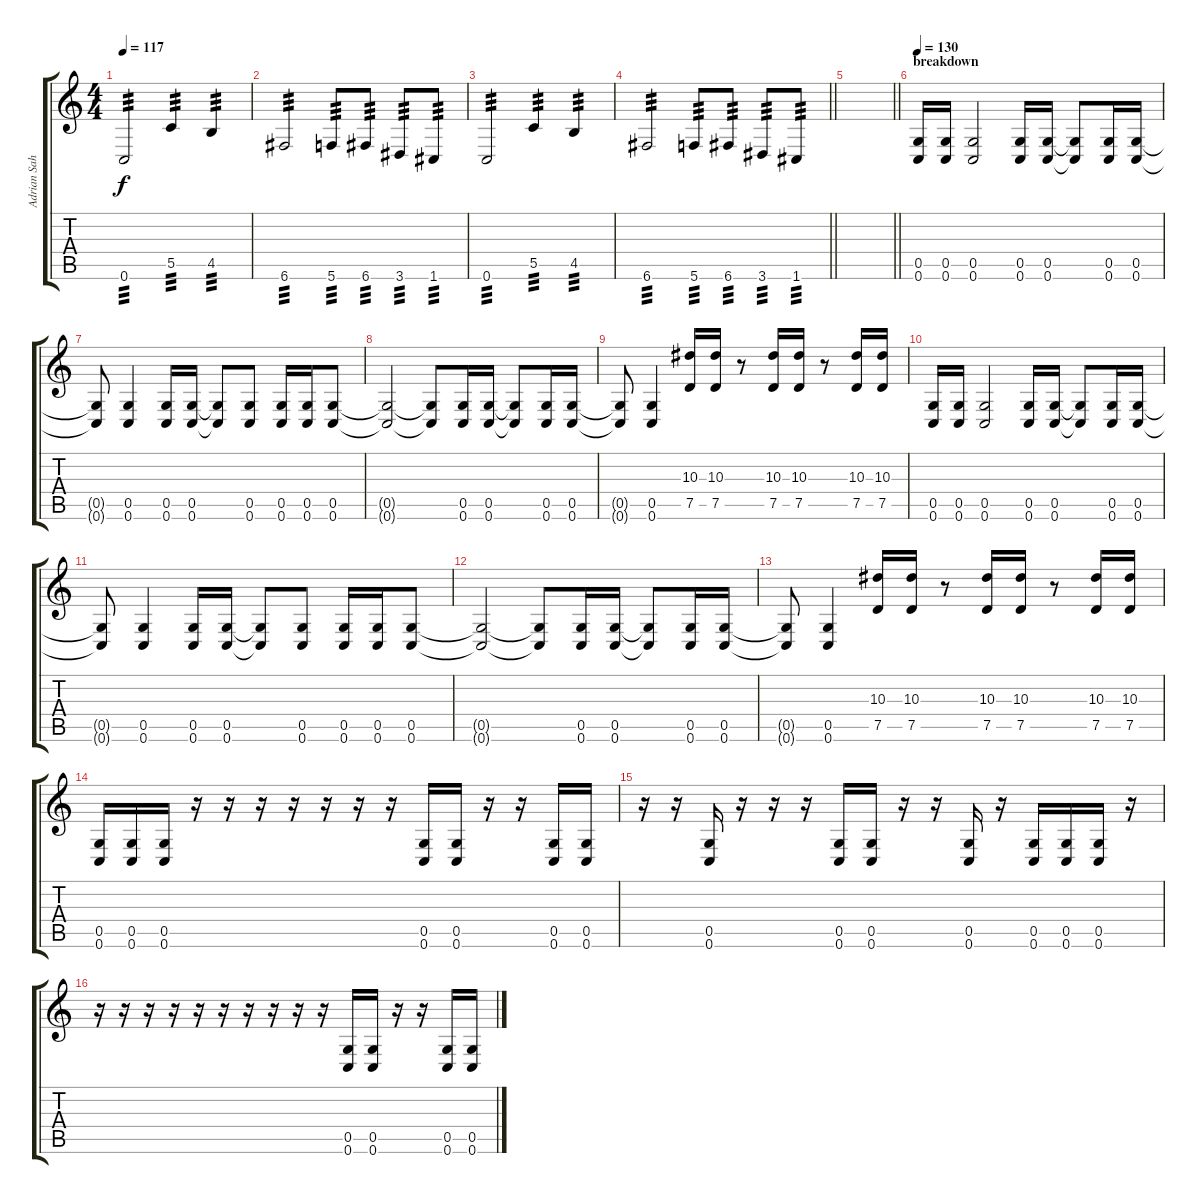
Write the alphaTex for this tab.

\track ("Adrian Sahid" "Adrian Sah") {instrument distortionguitar}
\staff {score tabs}
\tuning (D4 A3 F3 C3 G2 C2) {hide}
\ts (4 4)
\tempo 117
\clef g2
\ks c
0.6.2{tp 3 dy f} 5.5.4{tp 3} 4.5.4{tp 3} |
6.6.2{tp 3} 5.6.8{tp 3} 6.6.8{tp 3} 3.6.8{tp 3} 1.6.8{tp 3} |
0.6.2{tp 3} 5.5.4{tp 3} 4.5.4{tp 3} |
\barLineRight lightlight
6.6.2{tp 3} 5.6.8{tp 3} 6.6.8{tp 3} 3.6.8{tp 3} 1.6.8{tp 3} |
\barLineRight lightlight
|
\section ("" "breakdown")
\tempo 130
(0.5 0.6).16 (0.5 0.6).16 (0.5 0.6).2 (0.5 0.6).16 (0.5 0.6).16 (0.5{t} 0.6{t}).8 (0.5 0.6).16 (0.5 0.6).16 |
(0.5{t} 0.6{t}).8 (0.5 0.6).4 (0.5 0.6).16 (0.5 0.6).16 (0.5{t} 0.6{t}).8 (0.5 0.6).8 (0.5 0.6).16 (0.5 0.6).16 (0.5 0.6).8 |
(0.5{t} 0.6{t}).2 (0.5{t} 0.6{t}).8 (0.5 0.6).16 (0.5 0.6).16 (0.5{t} 0.6{t}).8 (0.5 0.6).16 (0.5 0.6).16 |
(0.5{t} 0.6{t}).8 (0.5 0.6).4 (10.3 7.5).16 (10.3 7.5).16 r.8 (10.3 7.5).16 (10.3 7.5).16 r.8 (10.3 7.5).16 (10.3 7.5).16 |
(0.5 0.6).16 (0.5 0.6).16 (0.5 0.6).2 (0.5 0.6).16 (0.5 0.6).16 (0.5{t} 0.6{t}).8 (0.5 0.6).16 (0.5 0.6).16 |
(0.5{t} 0.6{t}).8 (0.5 0.6).4 (0.5 0.6).16 (0.5 0.6).16 (0.5{t} 0.6{t}).8 (0.5 0.6).8 (0.5 0.6).16 (0.5 0.6).16 (0.5 0.6).8 |
(0.5{t} 0.6{t}).2 (0.5{t} 0.6{t}).8 (0.5 0.6).16 (0.5 0.6).16 (0.5{t} 0.6{t}).8 (0.5 0.6).16 (0.5 0.6).16 |
(0.5{t} 0.6{t}).8 (0.5 0.6).4 (10.3 7.5).16 (10.3 7.5).16 r.8 (10.3 7.5).16 (10.3 7.5).16 r.8 (10.3 7.5).16 (10.3 7.5).16 |
(0.5 0.6).16 (0.5 0.6).16 (0.5 0.6).16 r.16 r.16 r.16 r.16 r.16 r.16 r.16 (0.5 0.6).16 (0.5 0.6).16 r.16 r.16 (0.5 0.6).16 (0.5 0.6).16 |
r.16 r.16 (0.5 0.6).16 r.16 r.16 r.16 (0.5 0.6).16 (0.5 0.6).16 r.16 r.16 (0.5 0.6).16 r.16 (0.5 0.6).16 (0.5 0.6).16 (0.5 0.6).16 r.16 |
r.16 r.16 r.16 r.16 r.16 r.16 r.16 r.16 r.16 r.16 (0.5 0.6).16 (0.5 0.6).16 r.16 r.16 (0.5 0.6).16 (0.5 0.6).16
